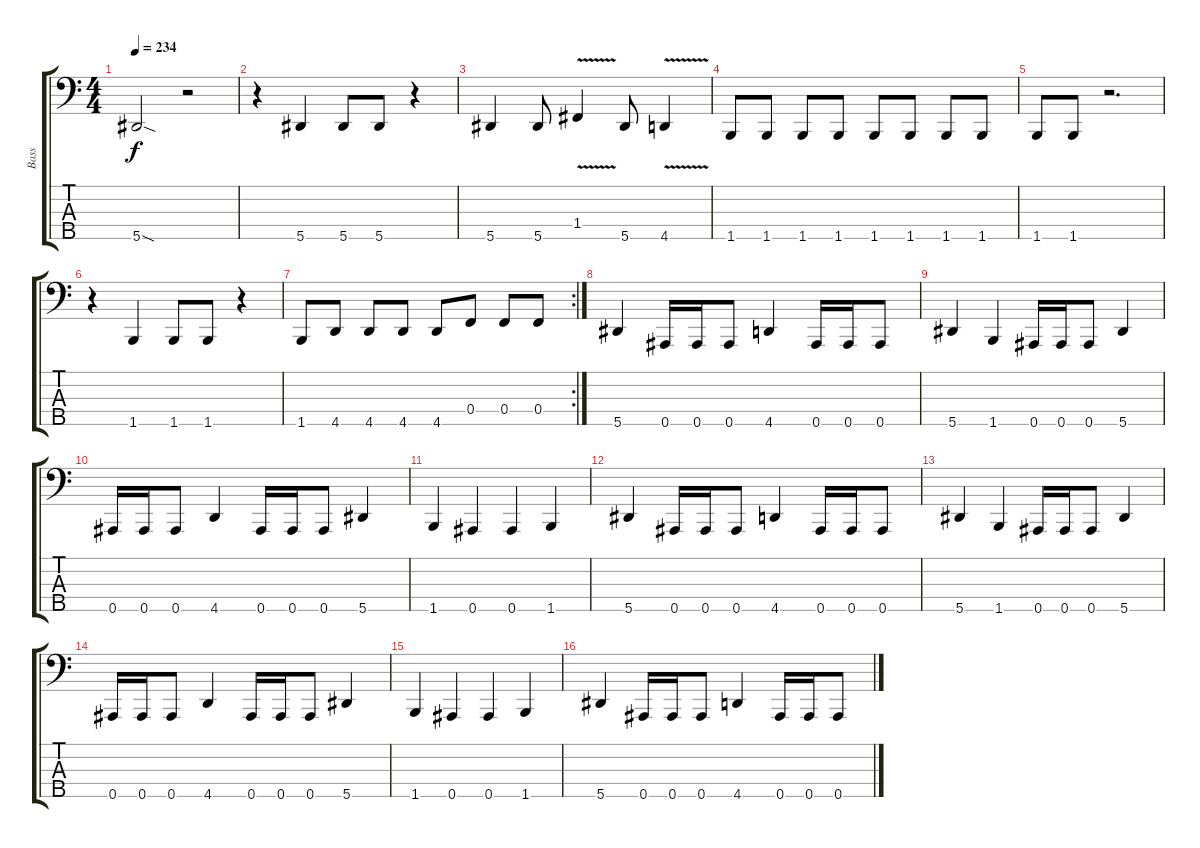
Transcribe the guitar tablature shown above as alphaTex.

\track ("Bass" "Bass") {instrument electricbassfinger}
\staff {score tabs}
\tuning (Ab2 Eb2 Bb1 F1 Bb0) {hide}
\ts (4 4)
\tempo 234
\clef f4
\ks c
5.5{sod}.2{dy f} r.2 |
r.4 5.5.4 5.5.8 5.5.8 r.4 |
5.5.4 5.5.8 1.4{v}.4 5.5.8 4.5{v}.4 |
1.5.8 1.5.8 1.5.8 1.5.8 1.5.8 1.5.8 1.5.8 1.5.8 |
1.5.8 1.5.8 r.2{d} |
r.4 1.5.4 1.5.8 1.5.8 r.4 |
\rc 2
1.5.8 4.5.8 4.5.8 4.5.8 4.5.8 0.4.8 0.4.8 0.4.8 |
5.5.4 0.5.16 0.5.16 0.5.8 4.5.4 0.5.16 0.5.16 0.5.8 |
5.5.4 1.5.4 0.5.16 0.5.16 0.5.8 5.5.4 |
0.5.16 0.5.16 0.5.8 4.5.4 0.5.16 0.5.16 0.5.8 5.5.4 |
1.5.4 0.5.4 0.5.4 1.5.4 |
5.5.4 0.5.16 0.5.16 0.5.8 4.5.4 0.5.16 0.5.16 0.5.8 |
5.5.4 1.5.4 0.5.16 0.5.16 0.5.8 5.5.4 |
0.5.16 0.5.16 0.5.8 4.5.4 0.5.16 0.5.16 0.5.8 5.5.4 |
1.5.4 0.5.4 0.5.4 1.5.4 |
5.5.4 0.5.16 0.5.16 0.5.8 4.5.4 0.5.16 0.5.16 0.5.8
